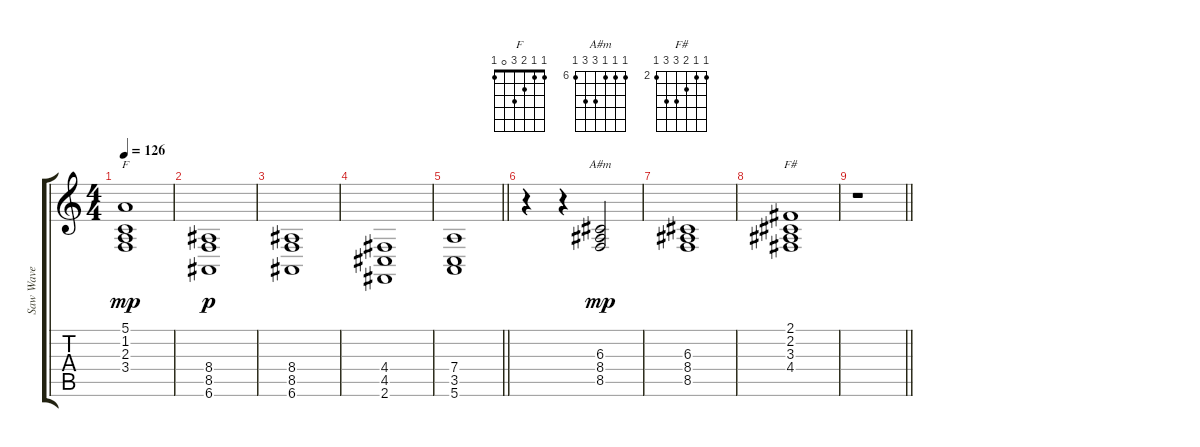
\track ("Saw Wave" "Saw Wave") {instrument lead2sawtooth}
\staff {score tabs}
\tuning (E4 B3 G3 D3 A2 E2) {hide}
\chord ("F" 1 1 2 3 0 1)
\chord ("A#m" 6 6 6 8 8 6) {firstfret 6}
\chord ("F#" 2 2 3 4 4 2) {firstfret 2}
\ts (4 4)
\tempo 126
\clef g2
\ks c
(5.1 1.2 2.3 3.4).1{ch "F" dy mp} |
(8.4 8.5 6.6).1{dy p} |
(8.4 8.5 6.6).1 |
(4.4 4.5 2.6).1 |
\barLineRight lightlight
(7.4 3.5 5.6).1 |
r.4 r.4 (6.3 8.4 8.5).2{ch "A#m" dy mp} |
(6.3 8.4 8.5).1 |
(2.1 2.2 3.3 4.4).1{ch "F#"} |
\barLineRight lightlight
r.1
